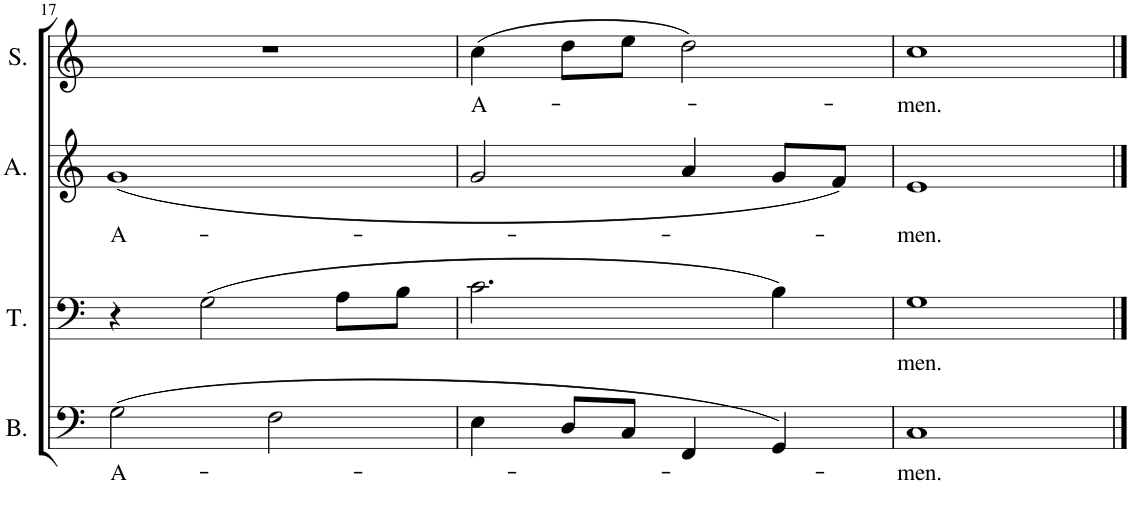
**kern	**text	**kern	**text	**kern	**text	**kern	**text
*part4	*part4	*part3	*part3	*part2	*part2	*part1	*part1
*staff4	*staff4	*staff3	*staff3	*staff2	*staff2	*staff1	*staff1
*I"B.	*	*I"T.	*	*I"A.	*	*I"S.	*
*I'B.	*	*I'T.	*	*I'A.	*	*I'S.	*
!!LO:PB:g=z
*clefF4	*	*clefF4	*	*clefG2	*	*clefG2	*
*k[]	*	*k[]	*	*k[]	*	*k[]	*
*M4/4	*	*M4/4	*	*M4/4	*	*M4/4	*
*met(c)	*	*met(c)	*	*met(c)	*	*met(c)	*
=17	=17	=17	=17	=17	=17	=17	=17
!	!LO:LY:b	!	!	!	!LO:LY:b	!	!
(2G\	A-	4r	.	(1g	A-	1r	.
.	.	(2G\	.	.	.	.	.
2F\	.	.	.	.	.	.	.
.	.	8A\L	.	.	.	.	.
.	.	8B\J	.	.	.	.	.
=18	=18	=18	=18	=18	=18	=18	=18
!	!	!	!	!	!	!	!LO:LY:b
4E\	.	2.c\	.	2g/	.	(4cc\	A-
8D/L	.	.	.	.	.	8dd\L	.
8C/J	.	.	.	.	.	8ee\J	.
4FF/	.	.	.	4a/	.	2dd\)	.
4GG/)	.	4B\)	.	8g/L	.	.	.
.	.	.	.	8f/J)	.	.	.
=19	=19	=19	=19	=19	=19	=19	=19
!	!LO:LY:b	!	!LO:LY:b	!	!LO:LY:b	!	!LO:LY:b
1C	-men.	1G	-men.	1e	-men.	1cc	-men.
==	==	==	==	==	==	==	==
*-	*-	*-	*-	*-	*-	*-	*-
